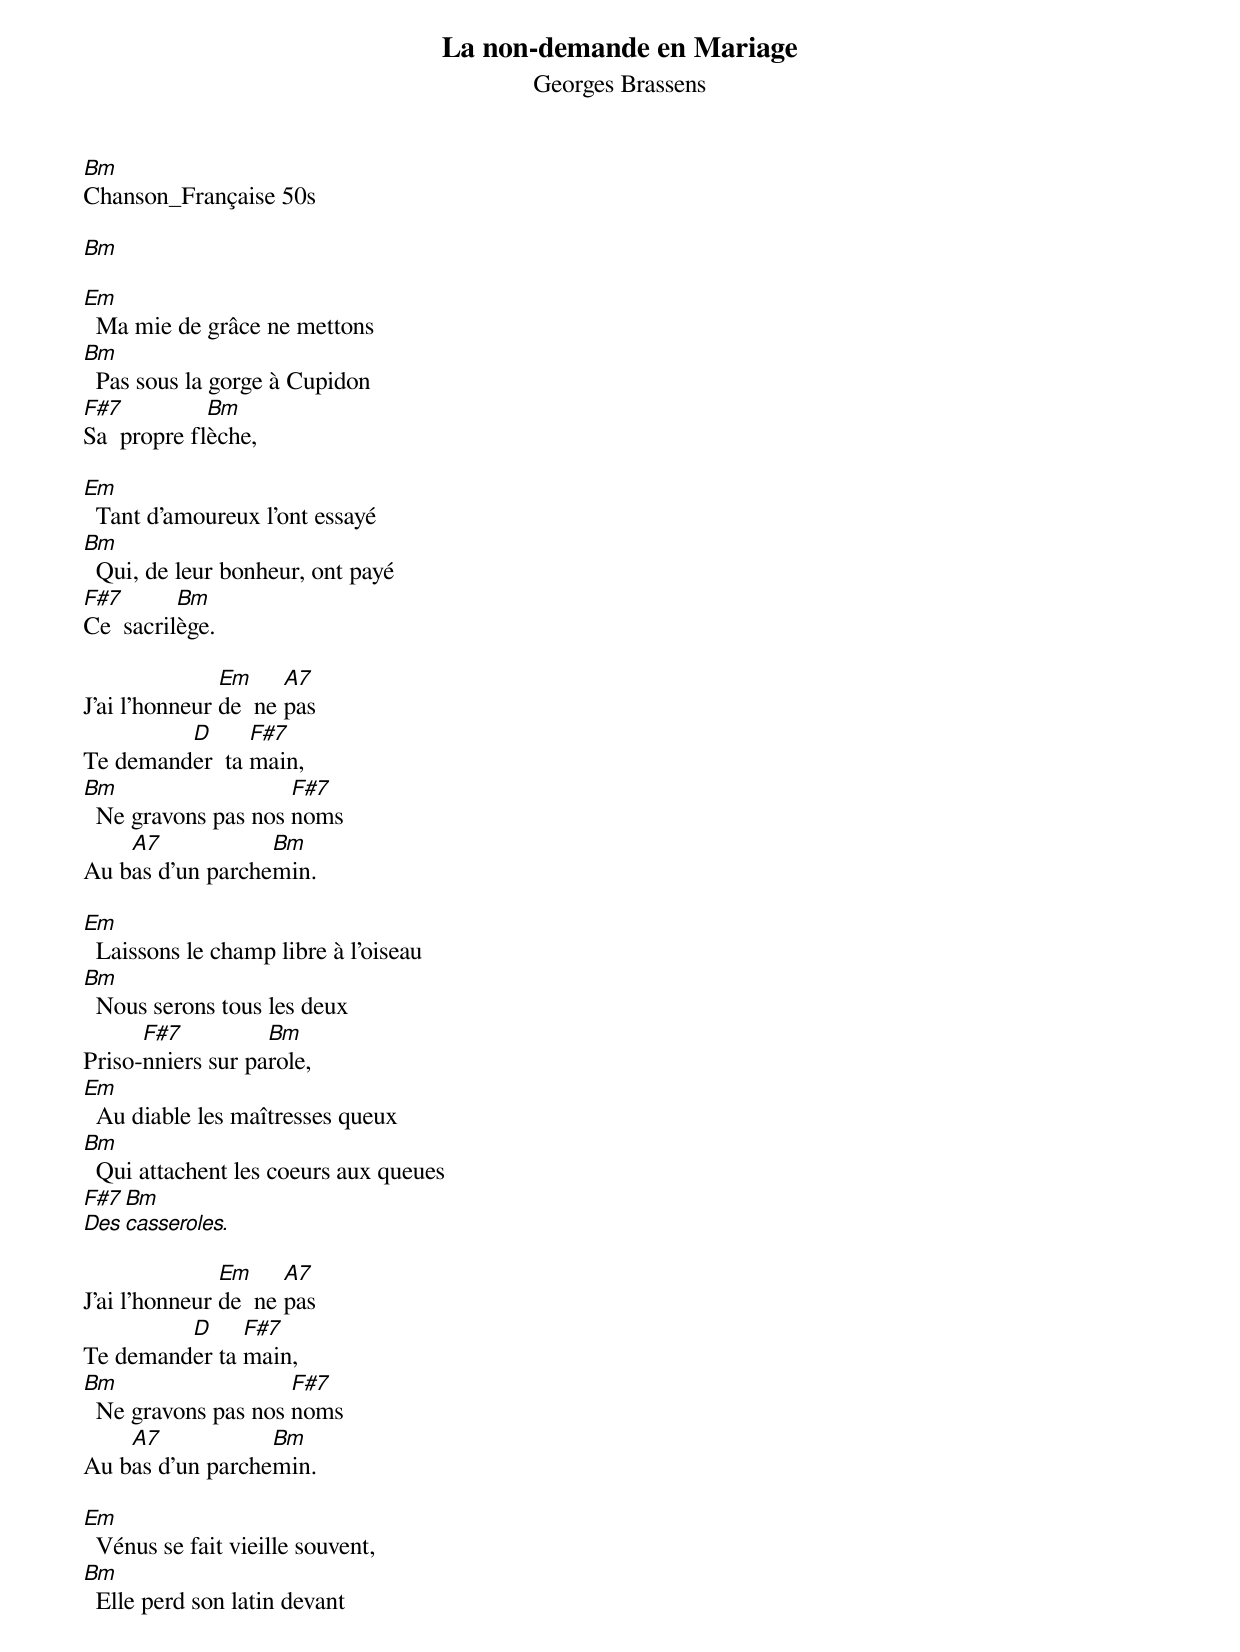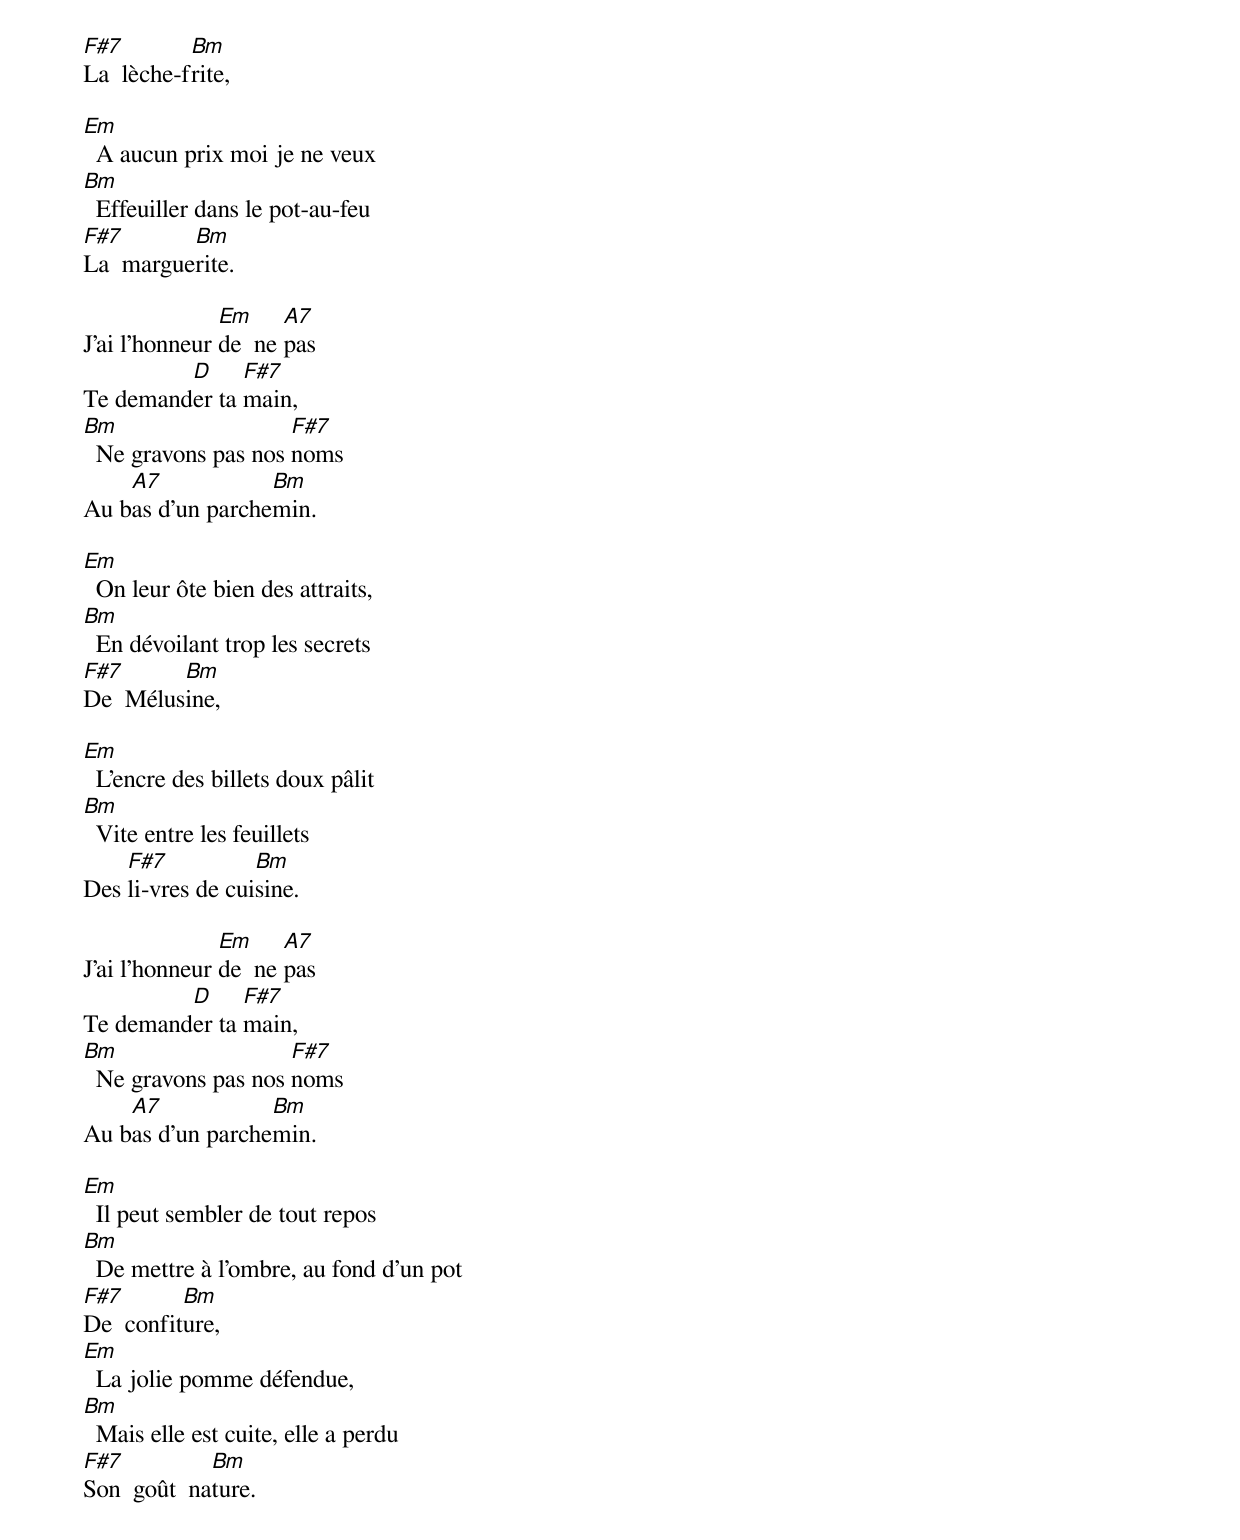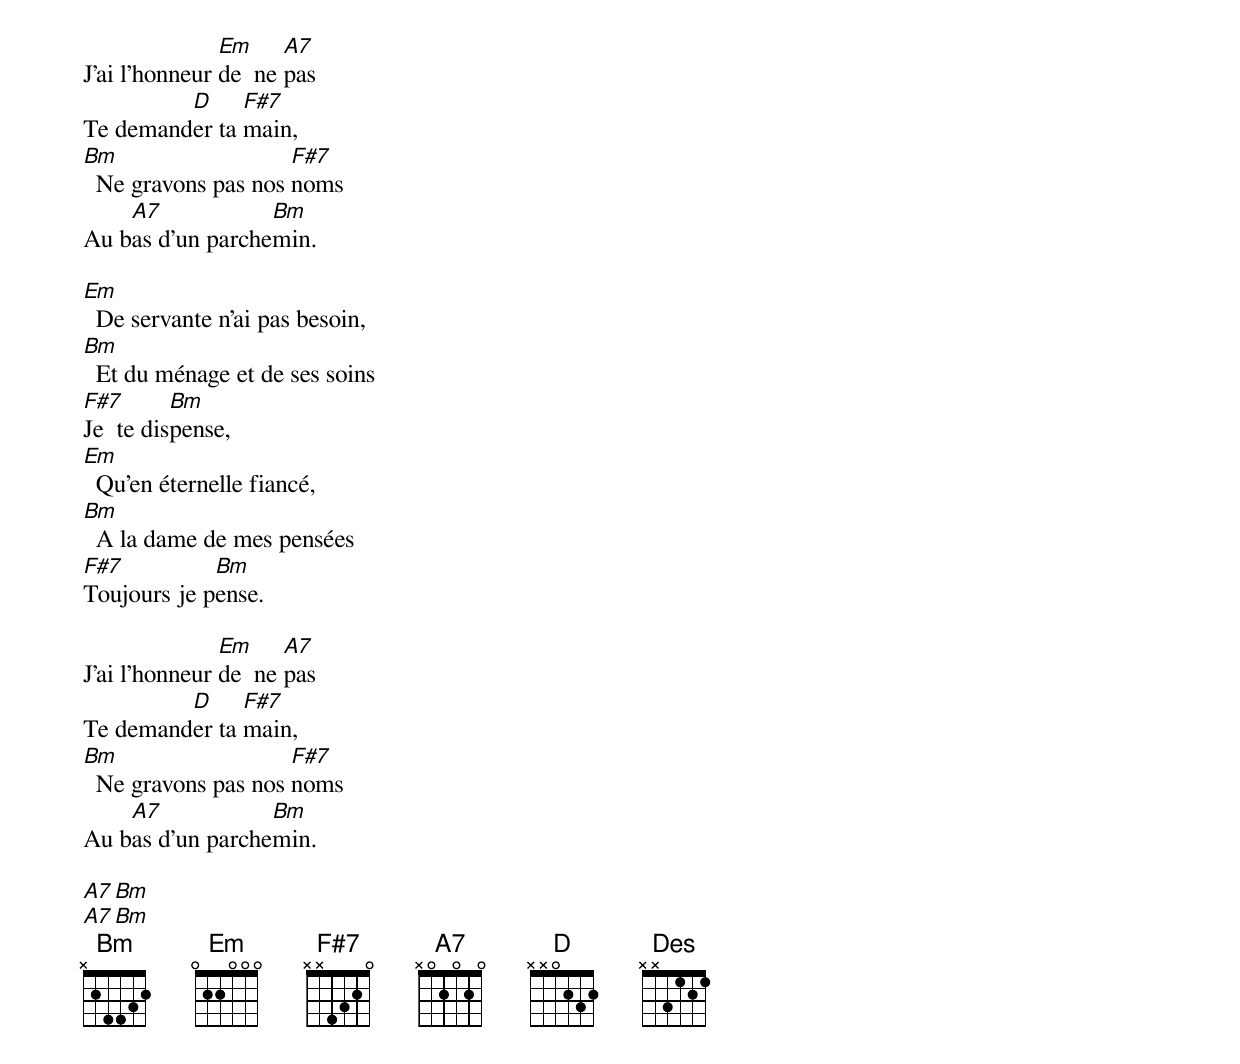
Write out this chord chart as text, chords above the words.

La non-demande en Mariage
Georges Brassens
Bm
Chanson_Française 50s

Bm

Em
  Ma mie de grâce ne mettons
Bm
  Pas sous la gorge à Cupidon
F#7          Bm
Sa  propre flèche,

Em
  Tant d'amoureux l'ont essayé
Bm
  Qui, de leur bonheur, ont payé
F#7       Bm
Ce  sacrilège.

               Em     A7
J'ai l'honneur de  ne pas
         D      F#7
Te demander  ta main,
Bm                   F#7
  Ne gravons pas nos noms
    A7            Bm
Au bas d'un parchemin.

Em
  Laissons le champ libre à l'oiseau
Bm
  Nous serons tous les deux
      F#7          Bm
Priso-nniers sur parole,
Em
  Au diable les maîtresses queux
Bm
  Qui attachent les coeurs aux queues
F#7        Bm
Des  casseroles.

               Em     A7
J'ai l'honneur de  ne pas
         D     F#7
Te demander ta main,
Bm                   F#7
  Ne gravons pas nos noms
    A7            Bm
Au bas d'un parchemin.

Em
  Vénus se fait vieille souvent,
Bm
  Elle perd son latin devant
F#7        Bm
La  lèche-frite,

Em
  A aucun prix moi je ne veux
Bm
  Effeuiller dans le pot-au-feu
F#7       Bm
La  marguerite.

               Em     A7
J'ai l'honneur de  ne pas
         D     F#7
Te demander ta main,
Bm                   F#7
  Ne gravons pas nos noms
    A7            Bm
Au bas d'un parchemin.

Em
  On leur ôte bien des attraits,
Bm
  En dévoilant trop les secrets
F#7      Bm
De  Mélusine,

Em
  L'encre des billets doux pâlit
Bm
  Vite entre les feuillets
    F#7           Bm
Des li-vres de cuisine.

               Em     A7
J'ai l'honneur de  ne pas
         D     F#7
Te demander ta main,
Bm                   F#7
  Ne gravons pas nos noms
    A7            Bm
Au bas d'un parchemin.

Em
  Il peut sembler de tout repos
Bm
  De mettre à l'ombre, au fond d'un pot
F#7       Bm
De  confiture,
Em
  La jolie pomme défendue,
Bm
  Mais elle est cuite, elle a perdu
F#7          Bm
Son  goût  nature.

               Em     A7
J'ai l'honneur de  ne pas
         D     F#7
Te demander ta main,
Bm                   F#7
  Ne gravons pas nos noms
    A7            Bm
Au bas d'un parchemin.

Em
  De servante n'ai pas besoin,
Bm
  Et du ménage et de ses soins
F#7       Bm
Je  te dispense,
Em
  Qu'en éternelle fiancé,
Bm
  A la dame de mes pensées
F#7          Bm
Toujours je pense.

               Em     A7
J'ai l'honneur de  ne pas
         D     F#7
Te demander ta main,
Bm                   F#7
  Ne gravons pas nos noms
    A7            Bm
Au bas d'un parchemin.

A7  Bm
A7  Bm
